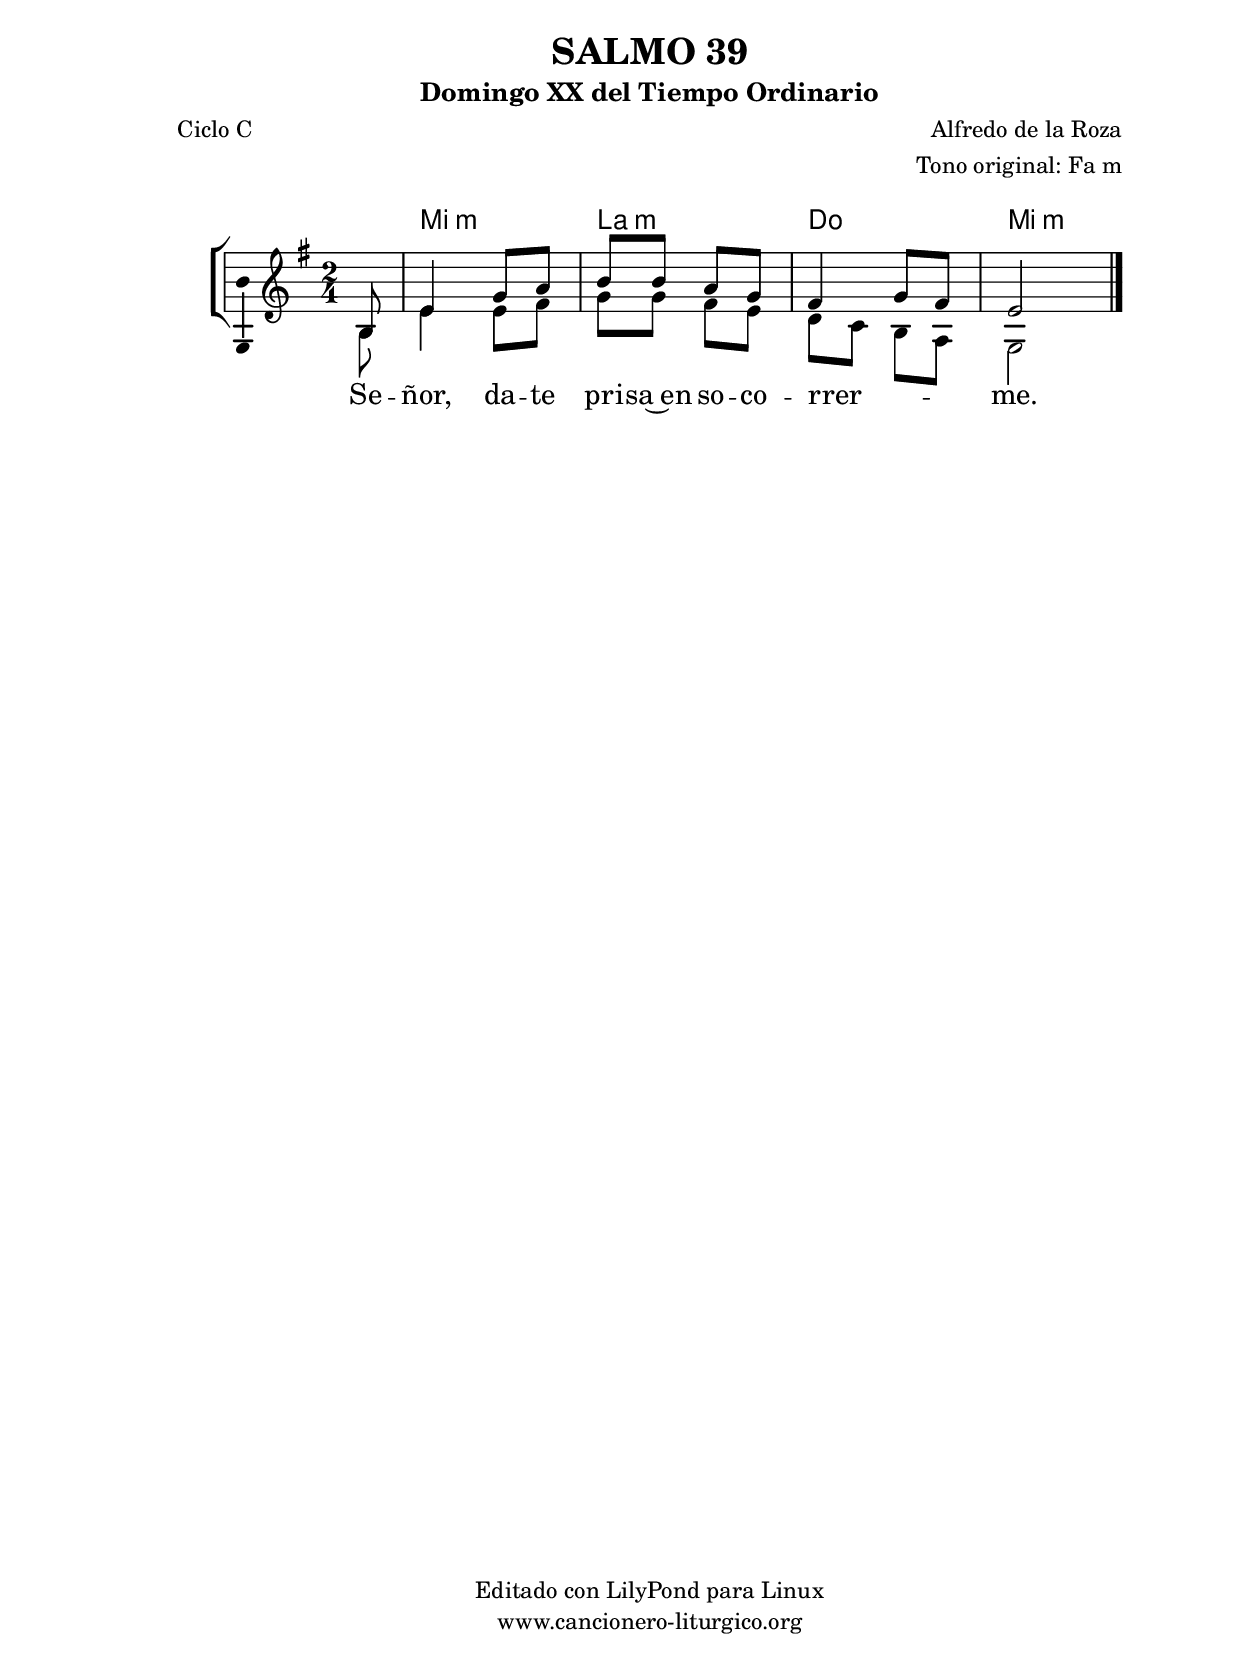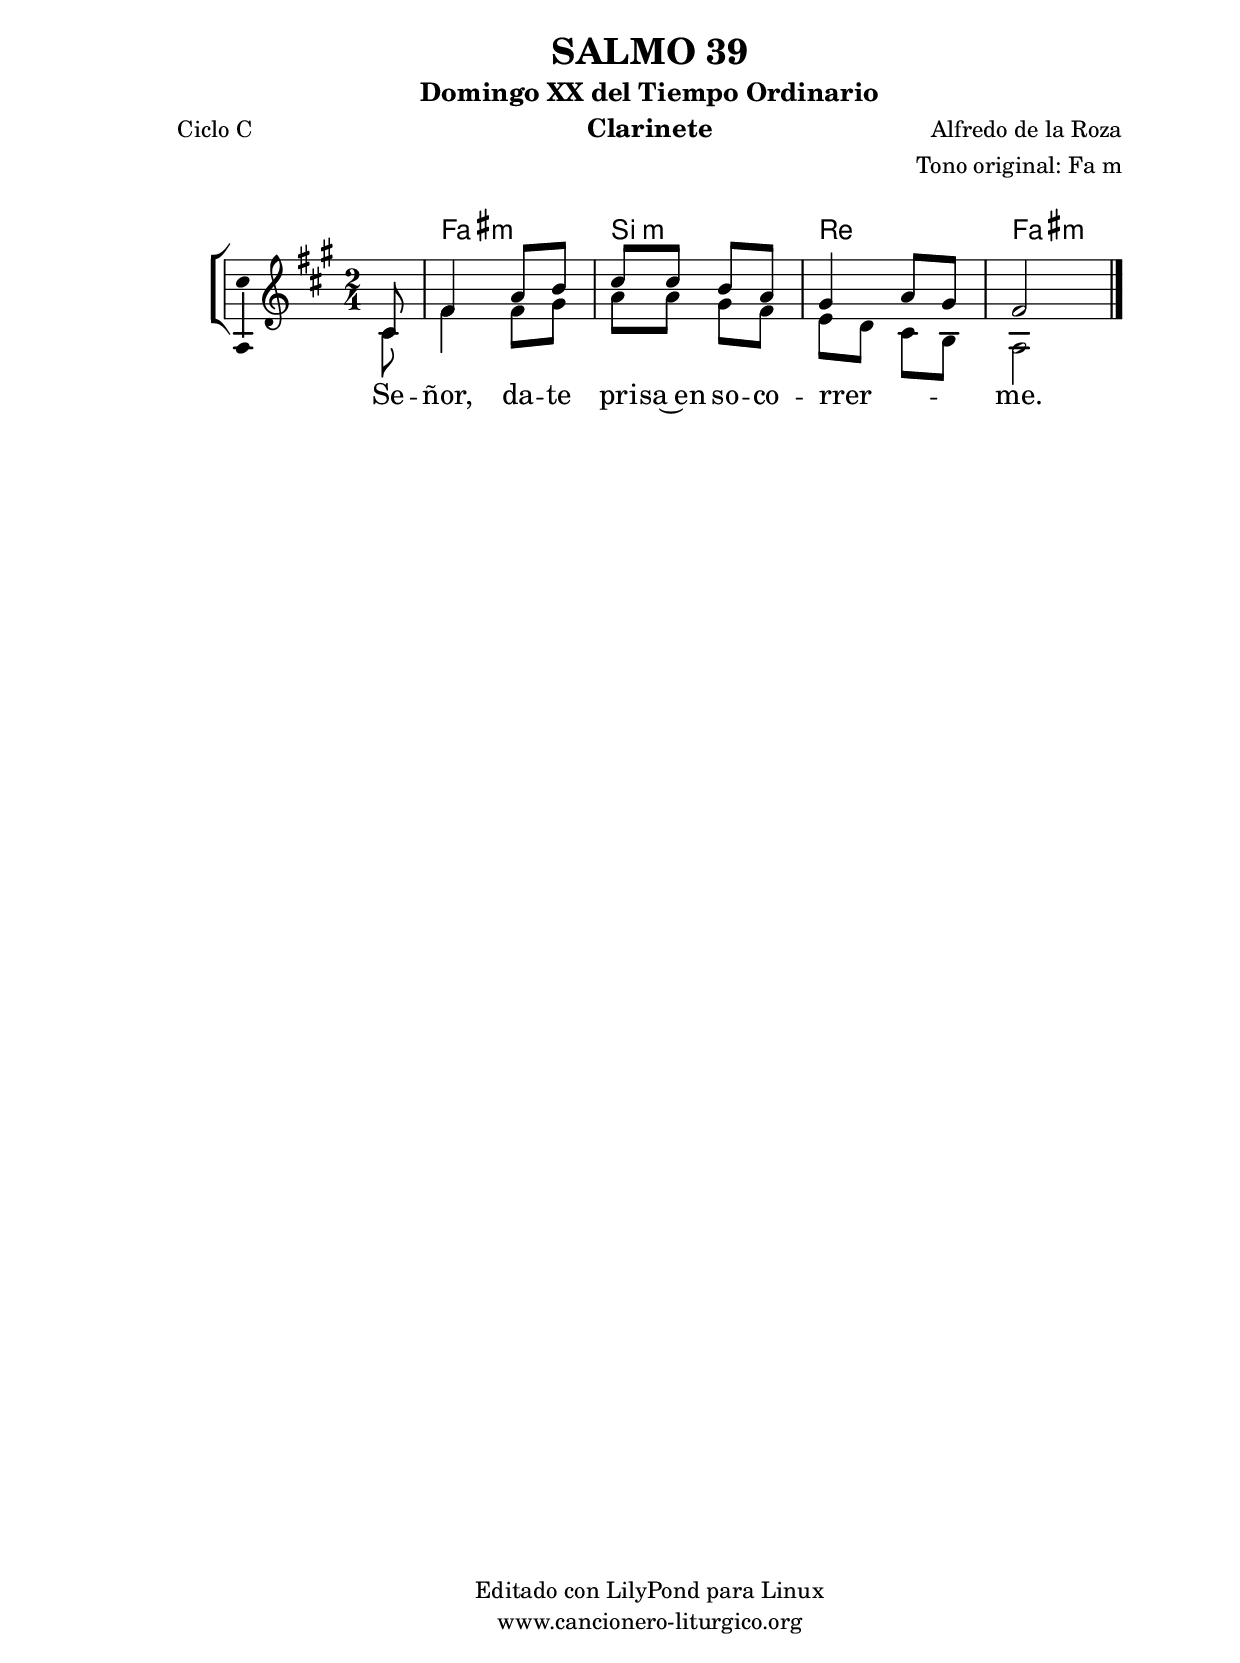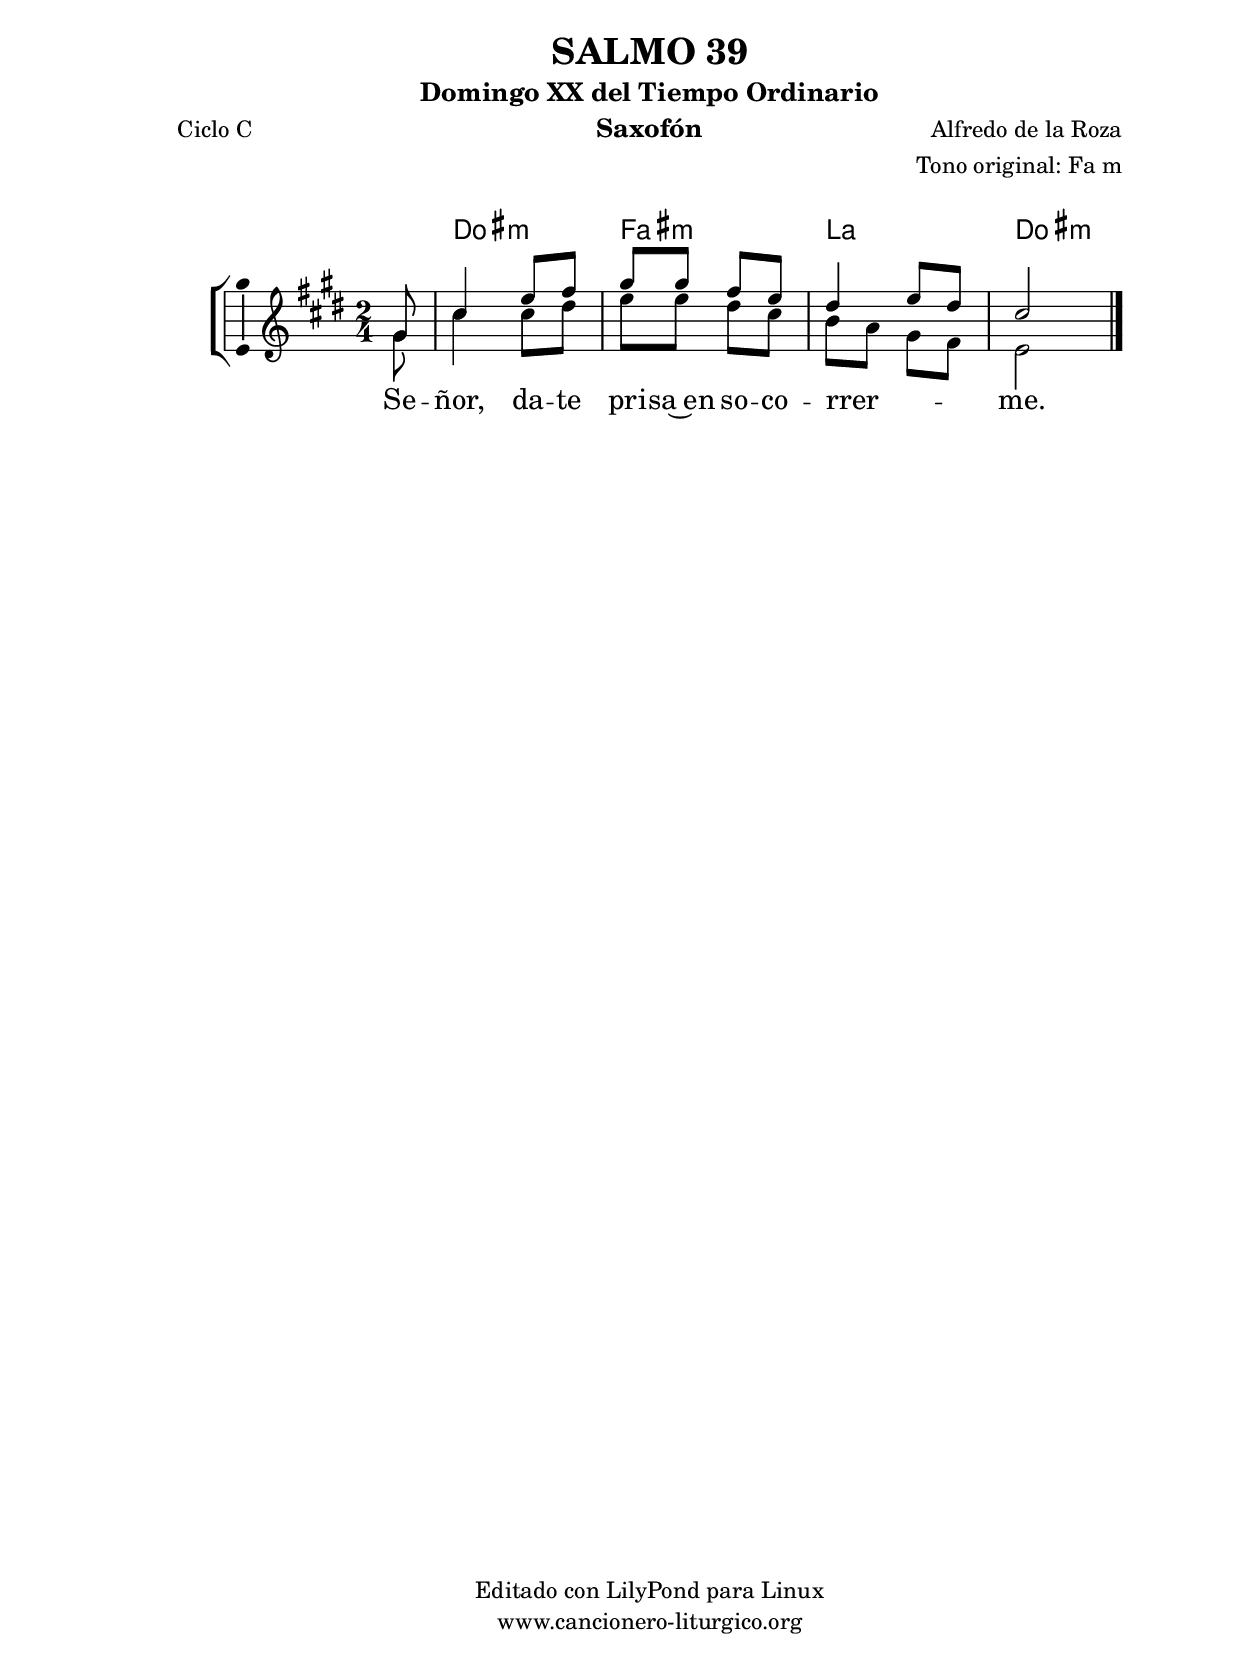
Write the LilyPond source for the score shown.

%
%para convertir .midi en .wav:
%timidity filename.midi -Ow -o finename.wav
%
%
%Para convertir de .wav a .mp3:
%lame -h -m j filename.wav
%
%
%para escuchar el midi:
%timidity nombrefichero.midi
%


%versión de lilypond para la que se ha escrito esta partitura:
\version "2.16.0"

	%Tamaño papel
	#(set-default-paper-size "a4")
	%Tamaño partitura
	#(set-global-staff-size 20)
	%No responde al pulsar sobre una nota
	#(ly:set-option 'point-and-click #f)

%parámetros del encabezamiento:
\header {
	title = "SALMO 39"
	subtitle = "Domingo XX del Tiempo Ordinario"
	composer = "Alfredo de la Roza"
	poet = "Ciclo C"
	meter = ""
	arranger = "Tono original: Fa m"
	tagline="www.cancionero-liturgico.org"
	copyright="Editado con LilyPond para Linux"
	}

%parámetros asociados al papel:
\paper  {
	oddHeaderMarkup = \markup {\fill-line { \on-the-fly #not-first-page \fromproperty #'header:title \on-the-fly #not-first-page \fromproperty #'header:composer }}
	evenHeaderMarkup = \markup {\fill-line { \fromproperty #'header:composer \fromproperty #'header:title }}
	#(set-paper-size "a4")
	print-page-number = ##f
	first-page-number = 1
	print-first-page-number = ##f
%	head-separation = 3.0 \cm
	top-margin = 2.0 \cm
	bottom-margin = 0.5\cm
%%%	bottom-margin = -1.0\cm
	left-margin = 3.0 \cm
	line-width = 16.0 \cm 
	indent = 8\mm
	interscoreline = 2.\mm
	between-system-space = 15\mm
%	para que las partituras no llenen la hoja:
	ragged-bottom = ##t
%	idem para la última hoja:
	ragged-last-bottom = ##f
%	para que las partituras llenen el ancho del papel:
	ragged-last = ##f
	after-title-space = 2.5 \cm
%page-count=1
%system-count=8

	%Flexible Vertical Spacing
%	markup-markup-spacing =
%	#'((basic-distance . 15) (minimum-distance . 15) (padding . 3))
	markup-system-spacing =
	#'((basic-distance . 15) (minimum-distance . 15) (padding . 3))
	system-system-spacing =
	#'((basic-distance . 15) (minimum-distance . 15) (padding . 3))
	score-system-spacing =
	#'((basic-distance . 15) (minimum-distance . 15) (padding . 5))
%	top-system-spacing = % header
%	#'((basic-distance . 8) (minimum-distance . 0) (padding . 3))
%	top-markup-spacing =
%	#'((basic-distance . 20) (minimum-distance . 20) (padding . 3))
	last-bottom-spacing = % footer
	#'((basic-distance . 5) (minimum-distance . 5) (padding . 3))
%	score-markup-spacing =
%	#'((basic-distance . 16) (minimum-distance . 13) (padding . 3))

	}


%parámetros que afectan a toda la partitura:
global =  {
	%clave de sol (G):
	\clef G
	%armadura:
	\transpose f e
	\key f \minor
	\tempo 4=80
	\set Score.tempoHideNote = ##t
	}


acordes = {
	\italianChords
	\chordmode {
	\transpose f e
{

s8
f2:m bes:m des f:m

	}
	}
}

melodia = 
	\transpose f e
{
	\relative c'{

\time 2/4
\partial 8
<<
\new Voice="arriba" {
\voiceOne
c8
f4 aes8 bes
c8 c bes aes
g4 aes8 g
f2
}
\new Voice {
\voiceTwo
c8
f4 f8 g
aes8 aes g f
ees8 des c bes
aes2
}
>>
	\bar "|."
	}
	}


texto = \lyricmode {
Se -- ñor, da -- te pri -- sa~en so -- co -- rrer -- _ _ me.
	}


acordesStaff = \context ChordNames = acordesStaff <<
	\set chordChanges = ##t
	\acordes
	>>


vozStaff = \context Staff = vozStaff
\with {\consists "Ambitus_engraver"}
<<
%	\set Staff.instrumentName = ""
%	\set Staff.shortInstrumentName = ""
%	\set Staff.midiInstrument = #"clarinet"
%	\set Staff.midiInstrument = #"cello"
%	\set Staff.midiInstrument = #"flute"
	\set Staff.midiInstrument = #"electric guitar (jazz)"
%	\set Staff.midiInstrument = #"english horn"
%	\set Staff.midiInstrument = #"violin"
%	\set Staff.midiInstrument = #"glockenspiel"
	\set Staff.midiMinimumVolume = #0.7
	\set Staff.midiMaximumVolume = #0.9
	\global
	\melodia
	>>


textoStaff = \context Lyrics = textoStaff <<
	\lyricsto arriba \texto
	>>

\book {
	\score {
		\context ChoirStaff {
			\override StaffGroup.SystemStartBracket #'collapse-height = #1
			\override Score.SystemStartBar #'collapse-height = #1
			<<
			\acordesStaff
			\vozStaff
			\textoStaff
			>>
			}
		\layout {
	    		\context {
				\Lyrics
				\override LyricText #'font-size = #2
				}
	   		 \context {
				\Score
				%fontSize = #3
				\override StaffSymbol #'staff-space = #(magstep +3)
				%\override Beam #'thickness = #0.55
				%\override SpacingSpanner #'spacing-increment = #1.0
				%\override Slur #'height-limit = #1.5
				}
			}
		}
	\score {
		\unfoldRepeats
		\context ChoirStaff {
			<<
			\acordesStaff
			\vozStaff
			>>
			}
		\midi {
	  		\context {
	  			\Score
				tempoWholesPerMinute = #(ly:make-moment 70 4)
				}
			}
		}
	}

%Partitura para clarinete
#(define output-suffix "C")
\book {
	\header{
		instrument = "Clarinete"
		}
	\score {
		\context ChoirStaff {
			\override StaffGroup.SystemStartBracket #'collapse-height = #1
			\override Score.SystemStartBar #'collapse-height = #1
\transpose c d
			<<
			\acordesStaff
			\vozStaff
			\textoStaff
			>>
			}
		\layout {
	    		\context {
				\Lyrics
				\override LyricText #'font-size = #2
				}
	   		 \context {
				\Score
				%fontSize = #3
				\override StaffSymbol #'staff-space = #(magstep +3)
				%\override Beam #'thickness = #0.55
				%\override SpacingSpanner #'spacing-increment = #1.0
				%\override Slur #'height-limit = #1.5
				}
			}
		}
	}

%Partitura para saxofón
#(define output-suffix "S")
\book {
	\header{
		instrument = "Saxofón"
		}
	\score {
		\context ChoirStaff {
			\override StaffGroup.SystemStartBracket #'collapse-height = #1
			\override Score.SystemStartBar #'collapse-height = #1
\transpose c a
			<<
			\acordesStaff
			\vozStaff
			\textoStaff
			>>
			}
		\layout {
	    		\context {
				\Lyrics
				\override LyricText #'font-size = #2
				}
	   		 \context {
				\Score
				%fontSize = #3
				\override StaffSymbol #'staff-space = #(magstep +3)
				%\override Beam #'thickness = #0.55
				%\override SpacingSpanner #'spacing-increment = #1.0
				%\override Slur #'height-limit = #1.5
				}
			}
		}
	}

